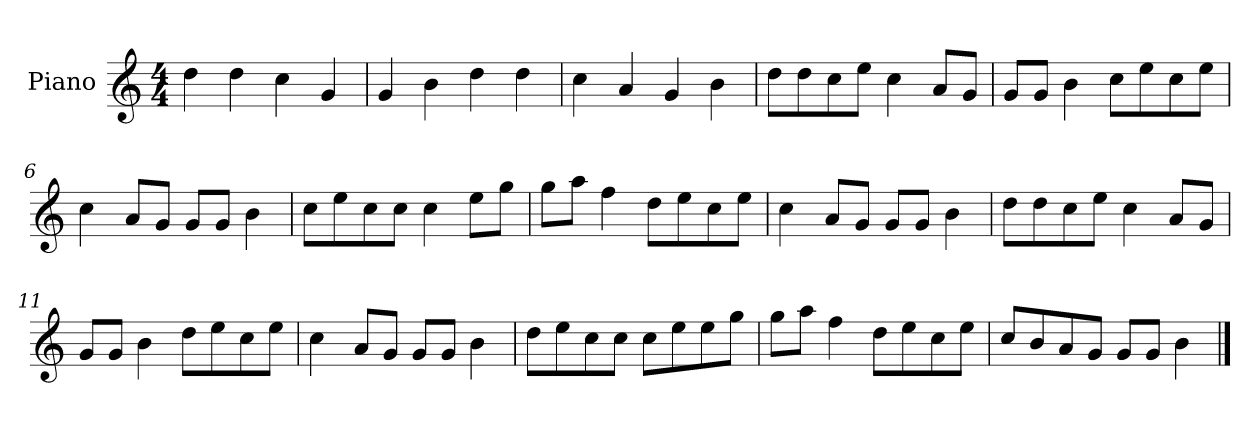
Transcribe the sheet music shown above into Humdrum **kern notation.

**kern
*part1
*staff1
*I"Piano
*I'P-no
*clefG2
*k[]
*M4/4
*MM90
=1
4dd\
4dd\
4cc\
4g/
=2
4g/
4b\
4dd\
4dd\
=3
4cc\
4a/
4g/
4b\
=4
8dd\L
8dd\
8cc\
8ee\J
4cc\
8a/L
8g/J
=5
8g/L
8g/J
4b\
8cc\L
8ee\
8cc\
8ee\J
=6
4cc\
8a/L
8g/J
8g/L
8g/J
4b\
!!LO:LB:g=z
=7
8cc\L
8ee\
8cc\
8cc\J
4cc\
8ee\L
8gg\J
=8
8gg\L
8aa\J
4ff\
8dd\L
8ee\
8cc\
8ee\J
=9
4cc\
8a/L
8g/J
8g/L
8g/J
4b\
=10
8dd\L
8dd\
8cc\
8ee\J
4cc\
8a/L
8g/J
=11
8g/L
8g/J
4b\
8dd\L
8ee\
8cc\
8ee\J
=12
4cc\
8a/L
8g/J
8g/L
8g/J
4b\
!!LO:LB:g=z
=13
8dd\L
8ee\
8cc\
8cc\J
8cc\L
8ee\
8ee\
8gg\J
=14
8gg\L
8aa\J
4ff\
8dd\L
8ee\
8cc\
8ee\J
=15
8cc/L
8b/
8a/
8g/J
8g/L
8g/J
4b\
==
*-
